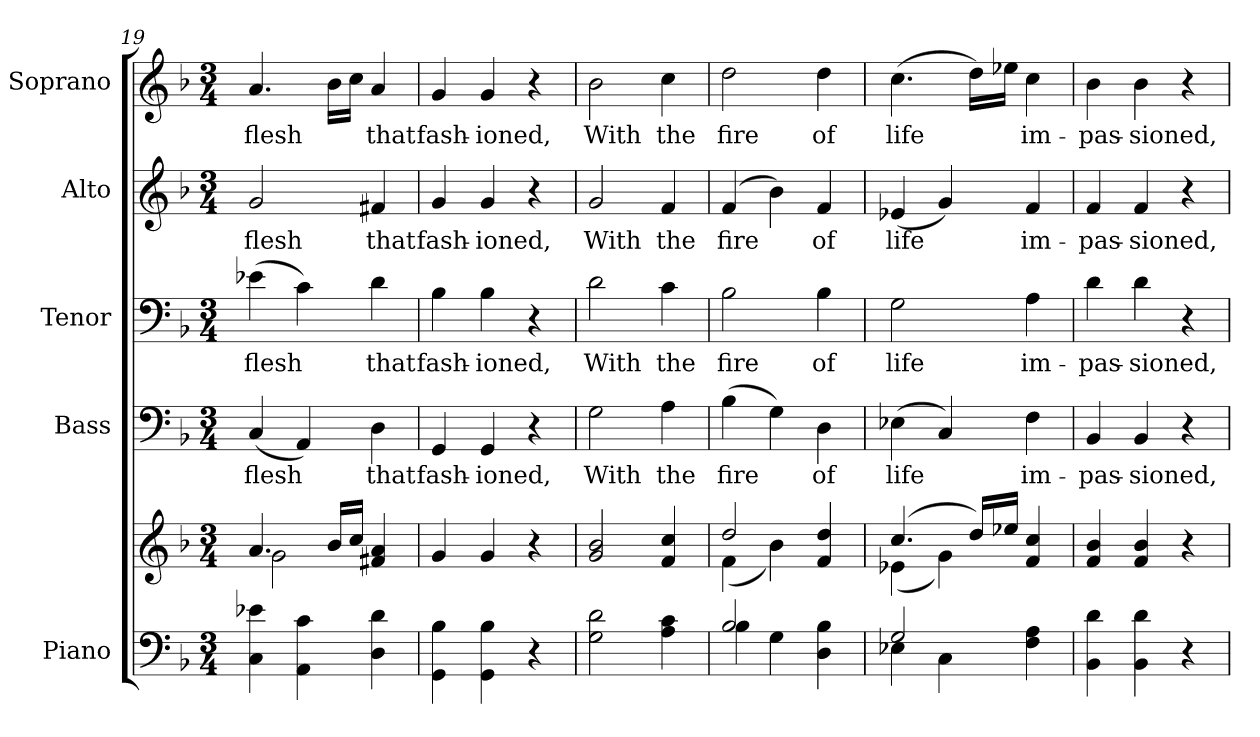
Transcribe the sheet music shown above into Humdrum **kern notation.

**kern	**kern	**kern	**text	**kern	**text	**kern	**text	**kern	**text
*part5	*part5	*part4	*part4	*part3	*part3	*part2	*part2	*part1	*part1
*staff6	*staff5	*staff4	*staff4	*staff3	*staff3	*staff2	*staff2	*staff1	*staff1
*I"Piano	*	*I"Bass	*	*I"Tenor	*	*I"Alto	*	*I"Soprano	*
*I'Pno.	*	*I'B.	*	*I'T.	*	*I'A.	*	*I'S.	*
!!LO:PB:g=z
*clefF4	*clefG2	*clefF4	*	*clefF4	*	*clefG2	*	*clefG2	*
*k[b-]	*k[b-]	*k[b-]	*	*k[b-]	*	*k[b-]	*	*k[b-]	*
*F:	*F:	*F:	*	*F:	*	*F:	*	*F:	*
*M3/4	*M3/4	*M3/4	*	*M3/4	*	*M3/4	*	*M3/4	*
=19	=19	=19	=19	=19	=19	=19	=19	=19	=19
*	*^	*	*	*	*	*	*	*	*
!	!	!	!	!LO:LY:b:color=#000000	!	!	!	!	!	!
!	!	!	!	!	!	!LO:LY:b:color=#000000	!	!	!	!
!	!	!	!	!	!	!	!	!LO:LY:b:color=#000000	!	!
!	!	!	!	!	!	!	!	!	!	!LO:LY:b:color=#000000
4Ci\ 4e-Xi	4.ai/	2gi\	(4Ci/	flesh	(4e-Xi\	flesh	2gi/	flesh	4.ai/	flesh
4AAi\ 4ci	.	.	4AAi/)	.	4ci\)	.	.	.	.	.
.	16b-i/LL	.	.	.	.	.	.	.	16b-i\LL	.
.	16cci/JJ	.	.	.	.	.	.	.	16cci\JJ	.
!	!	!	!	!LO:LY:b:color=#000000	!	!	!	!	!	!
!	!	!	!	!	!	!LO:LY:b:color=#000000	!	!	!	!
!	!	!	!	!	!	!	!	!LO:LY:b:color=#000000	!	!
!	!	!	!	!	!	!	!	!	!	!LO:LY:b:color=#000000
4Di\ 4di	4f#Xi/ 4ai	4ryy	4Di\	that	4di\	that	4f#Xi/	that	4ai/	that
*	*v	*v	*	*	*	*	*	*	*	*
=20	=20	=20	=20	=20	=20	=20	=20	=20	=20
*	*^	*	*	*	*	*	*	*	*
!	!	!	!	!LO:LY:b:color=#000000	!	!	!	!	!	!
*	*v	*v	*	*	*	*	*	*	*	*
*	*^	*	*	*	*	*	*	*	*
!	!	!	!	!	!	!LO:LY:b:color=#000000	!	!	!	!
*	*v	*v	*	*	*	*	*	*	*	*
*	*^	*	*	*	*	*	*	*	*
!	!	!	!	!	!	!	!	!LO:LY:b:color=#000000	!	!
*	*v	*v	*	*	*	*	*	*	*	*
*	*^	*	*	*	*	*	*	*	*
!	!	!	!	!	!	!	!	!	!	!LO:LY:b:color=#000000
*	*v	*v	*	*	*	*	*	*	*	*
4GGi\ 4B-i	4gi/	4GGi/	fash-	4B-i\	fash-	4gi/	fash-	4gi/	fash-
!	!	!	!LO:LY:b:color=#000000	!	!	!	!	!	!
!	!	!	!	!	!LO:LY:b:color=#000000	!	!	!	!
!	!	!	!	!	!	!	!LO:LY:b:color=#000000	!	!
!	!	!	!	!	!	!	!	!	!LO:LY:b:color=#000000
4GGi\ 4B-i	4gi/	4GGi/	-ioned,	4B-i\	-ioned,	4gi/	-ioned,	4gi/	-ioned,
4r	4r	4r	.	4r	.	4r	.	4r	.
=21	=21	=21	=21	=21	=21	=21	=21	=21	=21
!	!	!	!LO:LY:b:color=#000000	!	!	!	!	!	!
!	!	!	!	!	!LO:LY:b:color=#000000	!	!	!	!
!	!	!	!	!	!	!	!LO:LY:b:color=#000000	!	!
!	!	!	!	!	!	!	!	!	!LO:LY:b:color=#000000
2Gi\ 2di	2gi/ 2b-i	2Gi\	With	2di\	With	2gi/	With	2b-i\	With
!	!	!	!LO:LY:b:color=#000000	!	!	!	!	!	!
!	!	!	!	!	!LO:LY:b:color=#000000	!	!	!	!
!	!	!	!	!	!	!	!LO:LY:b:color=#000000	!	!
!	!	!	!	!	!	!	!	!	!LO:LY:b:color=#000000
4Ai\ 4ci	4fi/ 4cci	4Ai\	the	4ci\	the	4fi/	the	4cci\	the
!!LO:PB:g=z
=22	=22	=22	=22	=22	=22	=22	=22	=22	=22
*^	*^	*	*	*	*	*	*	*	*
!	!	!	!	!	!LO:LY:b:color=#000000	!	!	!	!	!	!
!	!	!	!	!	!	!	!LO:LY:b:color=#000000	!	!	!	!
!	!	!	!	!	!	!	!	!	!LO:LY:b:color=#000000	!	!
!	!	!	!	!	!	!	!	!	!	!	!LO:LY:b:color=#000000
2B-i/	4B-i\	2ddi/	(4fi\	(4B-i\	fire	2B-i\	fire	(4fi/	fire	2ddi\	fire
.	4Gi\	.	4b-i\)	4Gi\)	.	.	.	4b-i\)	.	.	.
!	!	!	!	!	!LO:LY:b:color=#000000	!	!	!	!	!	!
!	!	!	!	!	!	!	!LO:LY:b:color=#000000	!	!	!	!
!	!	!	!	!	!	!	!	!	!LO:LY:b:color=#000000	!	!
!	!	!	!	!	!	!	!	!	!	!	!LO:LY:b:color=#000000
4Di\ 4B-i	4ryy	4fi/ 4ddi	4ryy	4Di\	of	4B-i\	of	4fi/	of	4ddi\	of
=23	=23	=23	=23	=23	=23	=23	=23	=23	=23	=23	=23
!	!	!	!	!	!LO:LY:b:color=#000000	!	!	!	!	!	!
!	!	!	!	!	!	!	!LO:LY:b:color=#000000	!	!	!	!
!	!	!	!	!	!	!	!	!	!LO:LY:b:color=#000000	!	!
!	!	!	!	!	!	!	!	!	!	!	!LO:LY:b:color=#000000
2Gi/	4E-Xi\	(4.cci/	(4e-Xi\	(4E-Xi\	life	2Gi\	life	(4e-Xi/	life	(4.cci\	life
.	4Ci\	.	4gi\)	4Ci/)	.	.	.	4gi/)	.	.	.
.	.	16ddi/LL)	.	.	.	.	.	.	.	16ddi\LL)	.
.	.	16ee-Xi/JJ	.	.	.	.	.	.	.	16ee-Xi\JJ	.
!	!	!	!	!	!LO:LY:b:color=#000000	!	!	!	!	!	!
!	!	!	!	!	!	!	!LO:LY:b:color=#000000	!	!	!	!
!	!	!	!	!	!	!	!	!	!LO:LY:b:color=#000000	!	!
!	!	!	!	!	!	!	!	!	!	!	!LO:LY:b:color=#000000
4Fi\ 4Ai	4ryy	4fi/ 4cci	4ryy	4Fi\	im-	4Ai\	im-	4fi/	im-	4cci\	im-
*v	*v	*	*	*	*	*	*	*	*	*	*
*	*v	*v	*	*	*	*	*	*	*	*
=24	=24	=24	=24	=24	=24	=24	=24	=24	=24
*^	*^	*	*	*	*	*	*	*	*
!	!	!	!	!	!LO:LY:b:color=#000000	!	!	!	!	!	!
*v	*v	*	*	*	*	*	*	*	*	*	*
*	*v	*v	*	*	*	*	*	*	*	*
*^	*^	*	*	*	*	*	*	*	*
!	!	!	!	!	!	!	!LO:LY:b:color=#000000	!	!	!	!
*v	*v	*	*	*	*	*	*	*	*	*	*
*	*v	*v	*	*	*	*	*	*	*	*
*^	*^	*	*	*	*	*	*	*	*
!	!	!	!	!	!	!	!	!	!LO:LY:b:color=#000000	!	!
*v	*v	*	*	*	*	*	*	*	*	*	*
*	*v	*v	*	*	*	*	*	*	*	*
*^	*^	*	*	*	*	*	*	*	*
!	!	!	!	!	!	!	!	!	!	!	!LO:LY:b:color=#000000
*v	*v	*	*	*	*	*	*	*	*	*	*
*	*v	*v	*	*	*	*	*	*	*	*
4BB-i\ 4di	4fi/ 4b-i	4BB-i/	-pas-	4di\	-pas-	4fi/	-pas-	4b-i\	-pas-
!	!	!	!LO:LY:b:color=#000000	!	!	!	!	!	!
!	!	!	!	!	!LO:LY:b:color=#000000	!	!	!	!
!	!	!	!	!	!	!	!LO:LY:b:color=#000000	!	!
!	!	!	!	!	!	!	!	!	!LO:LY:b:color=#000000
4BB-i\ 4di	4fi/ 4b-i	4BB-i/	-sioned,	4di\	-sioned,	4fi/	-sioned,	4b-i\	-sioned,
4r	4r	4r	.	4r	.	4r	.	4r	.
=	=	=	=	=	=	=	=	=	=
*-	*-	*-	*-	*-	*-	*-	*-	*-	*-
